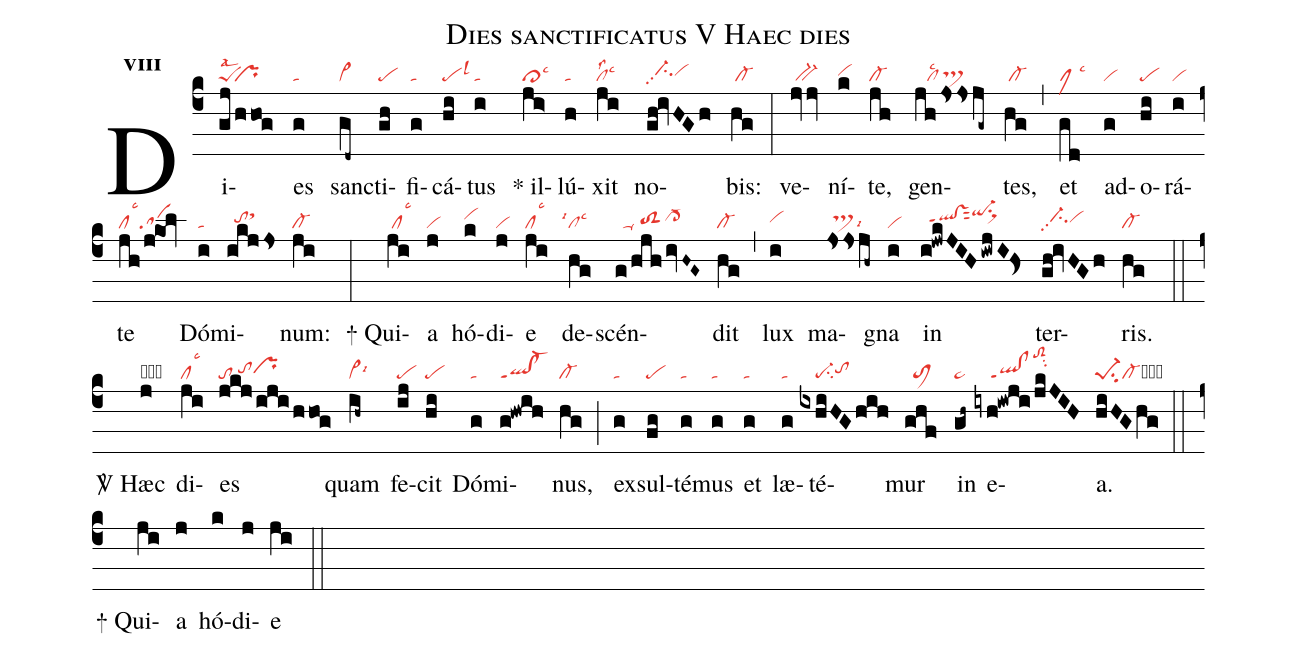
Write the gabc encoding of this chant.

name:Dies sanctificatus V Haec dies;
office-part:re;
mode:8;
nabc-lines:1;
%%
initial-style: 0;
name: Dies sanctificatus;
mode: 8;
office-part: Responsorium;
annotation: Resp.;
annotation: viii;
nabc-lines: 1;
%%
(c4) Di(gj/hhog|peSlsal2``pr)es(g|ta) sanc(gd~|vi>)ti(gh|pe)fi(g|ta)cá(hi|pelsl3)tus(i|ta) <sp>*</sp> il(ji>|cl>lsc3)lú(h|ta)xit(ji|cllss2lsc3) no(gh!ivHGh|//ci-hhpp2vihh)bis:(hg|/cl-) (:) ve(jvjv|/bv-)ní(k|vihh)te,(jh|cl-) gen(jhjssjg~|///cllsc2/ts>hg)tes,(hg|/cl-) (,) et(gd|clMlsc3) ad(g|vi)o(hi|pe)rá(i|vi)te(jh/j!kol|cllsc3sa) Dó(i|ta)mi(ikjjs|//tohhsthj)num:(ji|cl-) (:)
<sp>+</sp> Qui(ji|/cllsc3)a(j|vi) hó(k|vihi)di(j|vi)e(ji|cllsc3) de(hg|``cllsi1lsc3)scén(g/hjh/ivH~G~|//ta-/toS2hgcl>-hh)dit(hg|cl-) (,) lux(i|vihh) ma(jssjh~|//ts>hhlsi6)gna(i|vi) in(i!jwkJIH/iwjI!Hs>|//qlhh!vshhppt1sut2qi-hjsu1sux1) ter(gh!ivHGh|//ci-hhpp2vihh)ris.(hg|cl-) (::)

<sp>V/</sp> Hæc(j|obvi) di(ji|cllsc3)es(jkj/iji/hhog|to/tohhprhh) quam(ih~|vi>lsi6) fe(ij|pe)cit(hi|pe) Dó(g|ta)mi(g!hwih|ql!cl-ppt1)nus,(hg|cl-) (;) ex(g|ta)sul(fg|pe)té(g|ta)mus(g|ta) et(g|ta) læ(g|ta)té(ixhiHGhih|////pe-su2tohh)mur(ghf|//toM1) in(gh~|ta>) e(iyh!iwji/jkJIH|////ql!clppt1toS2hmsu2)a.(hiHGhg|pe-1su2cl-cb) (::)

<sp>+</sp> Qui(ji)a(j) hó(k)di(j)e(ji) (::)
